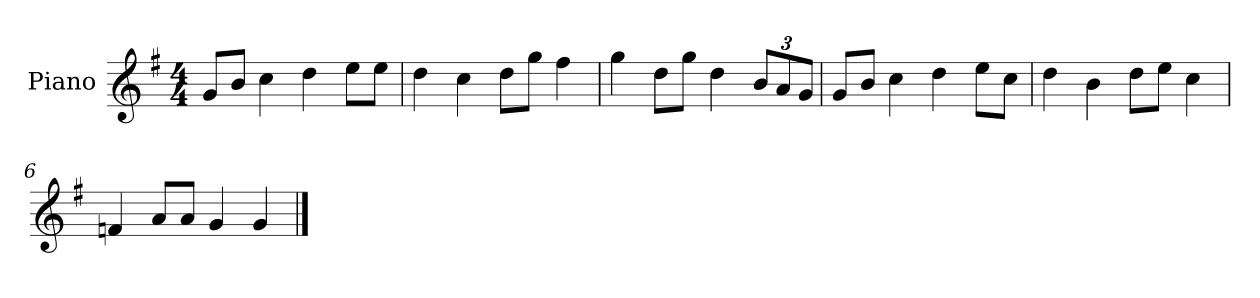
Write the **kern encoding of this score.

**kern
*part1
*staff1
*I"Piano
*I'P-no
*clefG2
*k[f#]
*M4/4
*MM90
=1
8g/L
8b/J
4cc\
4dd\
8ee\L
8ee\J
=2
4dd\
4cc\
8dd\L
8gg\J
4ff#\
=3
4gg\
8dd\L
8gg\J
4dd\
*Xbrackettup
12b/L
12a/
12g/J
=4
8g/L
8b/J
4cc\
4dd\
8ee\L
8cc\J
=5
4dd\
4b\
8dd\L
8ee\J
4cc\
=6
4fn/
8a/L
8a/J
4g/
4g/
==
*-
